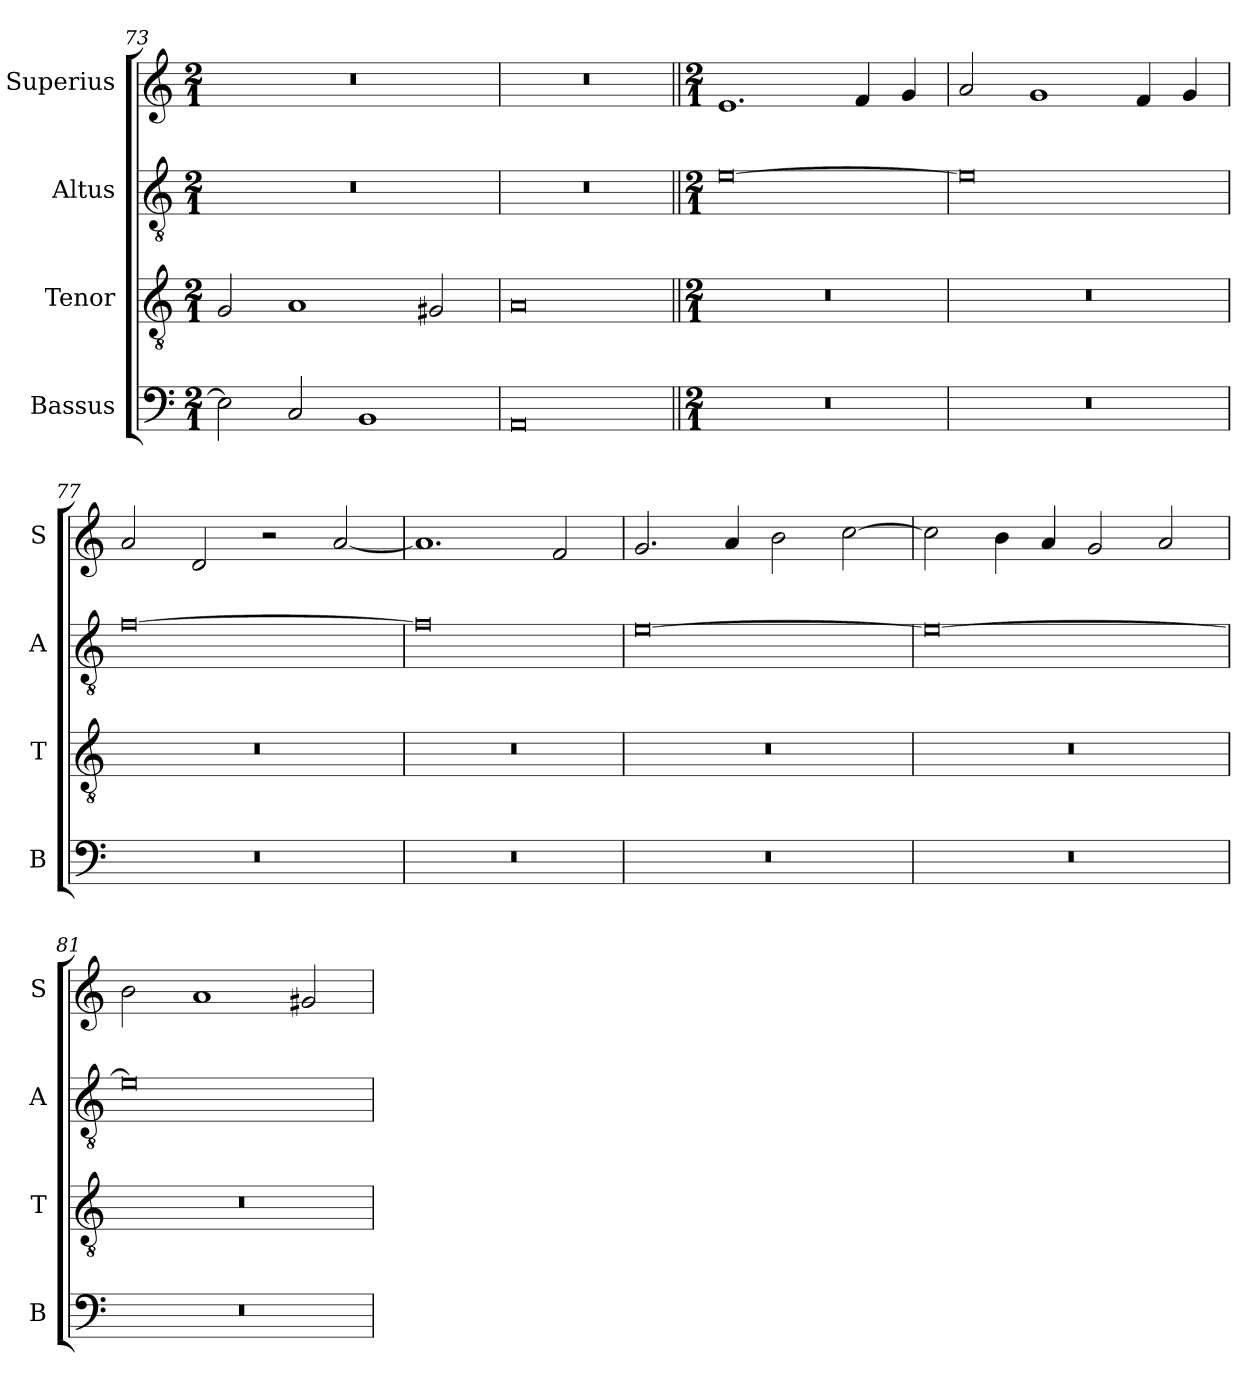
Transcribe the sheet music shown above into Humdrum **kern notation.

**kern	**kern	**kern	**kern
*part4	*part3	*part2	*part1
*staff4	*staff3	*staff2	*staff1
*I"Bassus	*I"Tenor	*I"Altus	*I"Superius
*I'B	*I'T	*I'A	*I'S
*clefF4	*clefGv2	*clefGv2	*clefG2
*k[]	*k[]	*k[]	*k[]
*M2/1	*M2/1	*M2/1	*M2/1
=73	=73	=73	=73
2E\]	2G/	0r	0r
2C/	1A	.	.
1BB	.	.	.
.	2G#X/	.	.
=74	=74	=74	=74
0AA	0A	0r	0r
!!LO:LB:g=z
=75||	=75||	=75||	=75||
*M2/1	*M2/1	*M2/1	*M2/1
0r	0r	[0e	1.e
.	.	.	4f/
.	.	.	4g/
=76	=76	=76	=76
0r	0r	0e]	2a/
.	.	.	1g
.	.	.	4f/
.	.	.	4g/
=77	=77	=77	=77
0r	0r	[0f	2a/
.	.	.	2d/
.	.	.	2r
.	.	.	[2a/
=78	=78	=78	=78
0r	0r	0f]	1.a]
.	.	.	2f/
=79	=79	=79	=79
0r	0r	[0e	2.g/
.	.	.	4a/
.	.	.	2b\
.	.	.	[2cc\
=80	=80	=80	=80
0r	0r	0e_	2cc\]
.	.	.	4b\
.	.	.	4a/
.	.	.	2g/
.	.	.	2a/
=81	=81	=81	=81
0r	0r	0e]	2b\
.	.	.	1a
.	.	.	2g#X/
=	=	=	=
*-	*-	*-	*-
